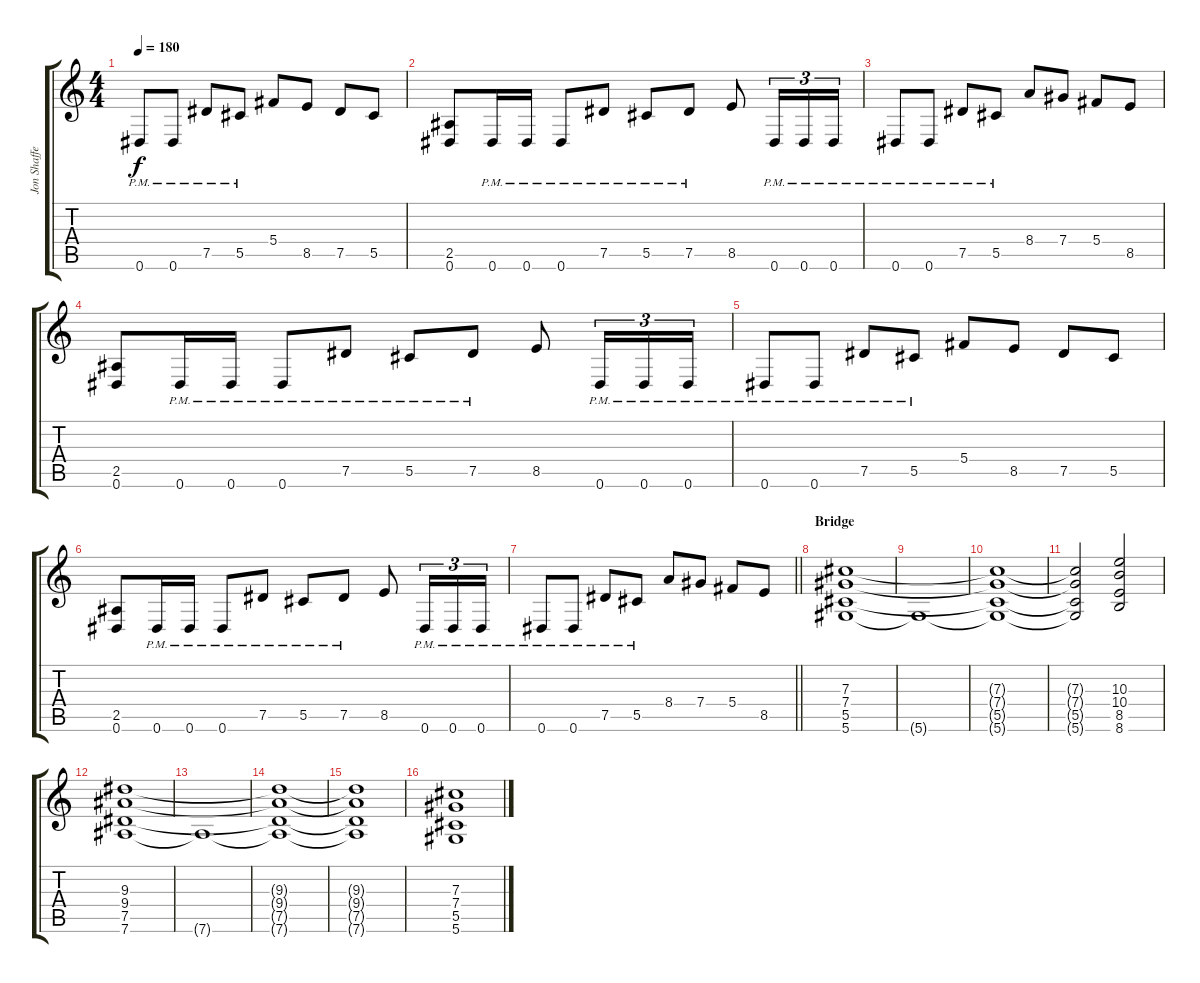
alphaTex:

\track ("Jon Shaffer" "Jon Shaffe") {instrument overdrivenguitar}
\staff {score tabs}
\tuning (Eb4 Bb3 Gb3 Db3 Ab2 Eb2) {hide}
\ts (4 4)
\tempo 180
\clef g2
\ks c
0.6{pm}.8{dy f} 0.6{pm}.8 7.5{pm}.8 5.5{pm}.8 5.4.8 8.5.8 7.5.8 5.5.8 |
(2.5 0.6).8 0.6{pm}.16 0.6{pm}.16 0.6{pm}.8 7.5{pm}.8 5.5{pm}.8 7.5{pm}.8 8.5.8 0.6{pm}.16{tu (3 2)} 0.6{pm}.16{tu (3 2)} 0.6{pm}.16{tu (3 2)} |
0.6{pm}.8 0.6{pm}.8 7.5{pm}.8 5.5{pm}.8 8.4.8 7.4.8 5.4.8 8.5.8 |
(2.5 0.6).8 0.6{pm}.16 0.6{pm}.16 0.6{pm}.8 7.5{pm}.8 5.5{pm}.8 7.5{pm}.8 8.5.8 0.6{pm}.16{tu (3 2)} 0.6{pm}.16{tu (3 2)} 0.6{pm}.16{tu (3 2)} |
0.6{pm}.8 0.6{pm}.8 7.5{pm}.8 5.5{pm}.8 5.4.8 8.5.8 7.5.8 5.5.8 |
(2.5 0.6).8 0.6{pm}.16 0.6{pm}.16 0.6{pm}.8 7.5{pm}.8 5.5{pm}.8 7.5{pm}.8 8.5.8 0.6{pm}.16{tu (3 2)} 0.6{pm}.16{tu (3 2)} 0.6{pm}.16{tu (3 2)} |
\barLineRight lightlight
0.6{pm}.8 0.6{pm}.8 7.5{pm}.8 5.5{pm}.8 8.4.8 7.4.8 5.4.8 8.5.8 |
\section ("" "Bridge")
(7.3 7.4 5.5 5.6).1 |
5.6{t}.1 |
(7.3{t} 7.4{t} 5.5{t} 5.6{t}).1 |
(7.3{t} 7.4{t} 5.5{t} 5.6{t}).2 (10.3 10.4 8.5 8.6).2 |
(9.3 9.4 7.5 7.6).1 |
7.6{t}.1 |
(9.3{t} 9.4{t} 7.5{t} 7.6{t}).1 |
(9.3{t} 9.4{t} 7.5{t} 7.6{t}).1 |
(7.3 7.4 5.5 5.6).1
